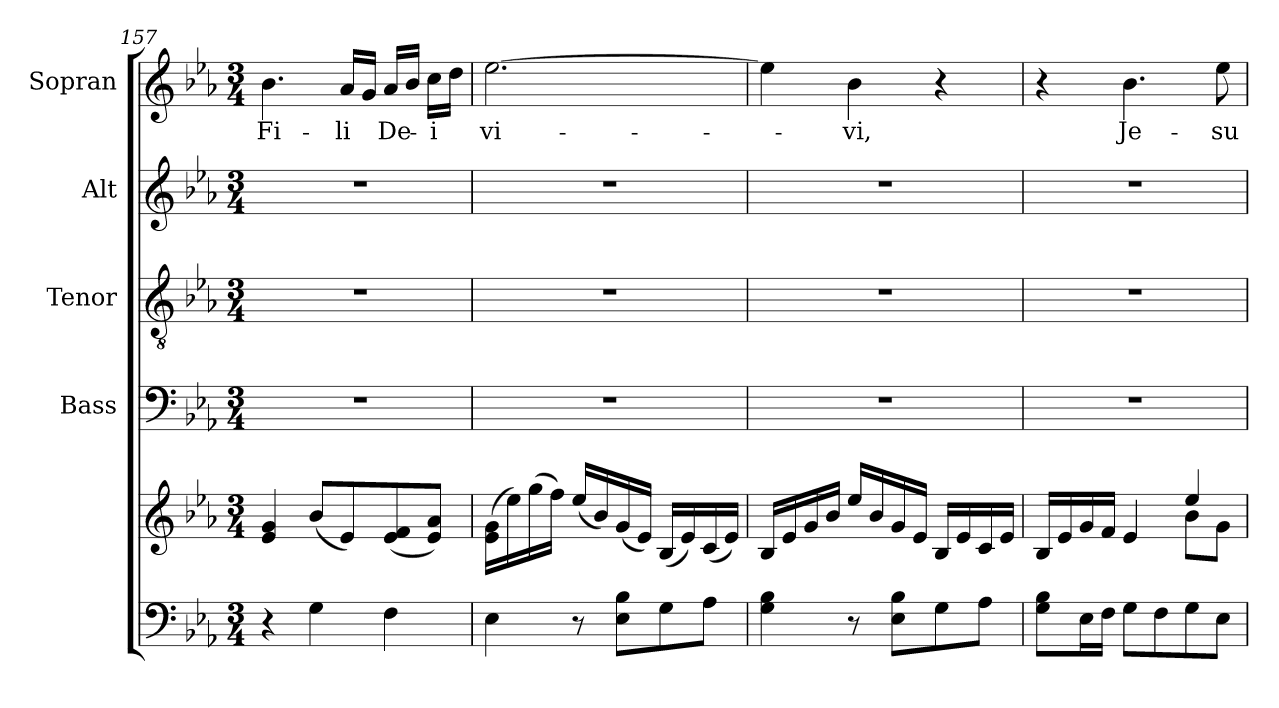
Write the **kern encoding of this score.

**kern	**kern	**kern	**kern	**kern	**kern	**text
*part5	*part5	*part4	*part3	*part2	*part1	*part1
*staff6	*staff5	*staff4	*staff3	*staff2	*staff1	*staff1
*	*	*I"Bass	*I"Tenor	*I"Alt	*I"Sopran	*
*	*	*I'B.	*I'T.	*I'A.	*I'S.	*
!!LO:LB:g=z
*clefF4	*clefG2	*clefF4	*clefGv2	*clefG2	*clefG2	*
*k[b-e-a-]	*k[b-e-a-]	*k[b-e-a-]	*k[b-e-a-]	*k[b-e-a-]	*k[b-e-a-]	*
*E-:	*E-:	*E-:	*E-:	*E-:	*E-:	*
*M3/4	*M3/4	*M3/4	*M3/4	*M3/4	*M3/4	*
=157	=157	=157	=157	=157	=157	=157
!	!	!	!	!	!	!LO:LY:b
4r	4e-/ 4g/	2.r	2.r	2.r	4.b-\	Fi-
4G\	(<8b-/L	.	.	.	.	.
!	!	!	!	!	!	!LO:LY:b
.	8e-/)	.	.	.	16a-/LL	-li
.	.	.	.	.	16g/JJ	.
!	!	!	!	!	!	!LO:LY:b
4F\	(<8e-/ 8f/	.	.	.	16a-/LL	De-
.	.	.	.	.	16b-/JJ	.
!	!	!	!	!	!	!LO:LY:b
.	8e-/ 8a-/J)	.	.	.	16cc\LL	-i
.	.	.	.	.	16dd\JJ	.
=158	=158	=158	=158	=158	=158	=158
!	!	!	!	!	!	!LO:LY:b
4E-\	(>16e-\ 16g\LL	2.r	2.r	2.r	[2.ee-\	vi-
.	16ee-\)	.	.	.	.	.
.	(>16gg\	.	.	.	.	.
.	16ff\JJ)	.	.	.	.	.
8r	(<16ee-/LL	.	.	.	.	.
.	16b-/)	.	.	.	.	.
8E-\ 8B-\L	(<16g/	.	.	.	.	.
.	16e-/JJ)	.	.	.	.	.
8G\	(<16B-/LL	.	.	.	.	.
.	16e-/)	.	.	.	.	.
8A-\J	(<16c/	.	.	.	.	.
.	16e-/JJ)	.	.	.	.	.
=159	=159	=159	=159	=159	=159	=159
4G\ 4B-\	16B-/LL	2.r	2.r	2.r	4ee-\]	.
.	16e-/	.	.	.	.	.
.	16g/	.	.	.	.	.
.	16b-/JJ	.	.	.	.	.
!	!	!	!	!	!	!LO:LY:b
8r	16ee-/LL	.	.	.	4b-\	-vi,
.	16b-/	.	.	.	.	.
8E-\ 8B-\L	16g/	.	.	.	.	.
.	16e-/JJ	.	.	.	.	.
8G\	16B-/LL	.	.	.	4r	.
.	16e-/	.	.	.	.	.
8A-\J	16c/	.	.	.	.	.
.	16e-/JJ	.	.	.	.	.
=160	=160	=160	=160	=160	=160	=160
*	*^	*	*	*	*	*
8G\ 8B-\L	16B-/LL	2ryy	2.r	2.r	2.r	4r	.
.	16e-/	.	.	.	.	.	.
16E-\L	16g/	.	.	.	.	.	.
16F\JJ	16f/JJ	.	.	.	.	.	.
!	!	!	!	!	!	!	!LO:LY:b
8G\L	4e-/	.	.	.	.	4.b-\	Je-
8F\	.	.	.	.	.	.	.
8G\	4ee-/	8b-\L	.	.	.	.	.
!	!	!	!	!	!	!	!LO:LY:b
8E-\J	.	8g\J	.	.	.	8ee-\	-su
*	*v	*v	*	*	*	*	*
=	=	=	=	=	=	=
*-	*-	*-	*-	*-	*-	*-
